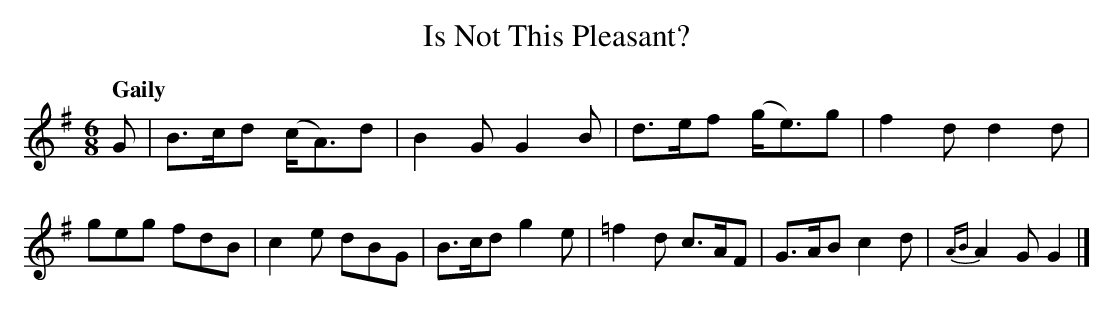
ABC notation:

X:1
T: Is Not This Pleasant?
Q: "Gaily"
M: 6/8
L: 1/8
K: G
G | B>cd (c<A)d | B2G G2B | d>ef (g<e)g | f2d d2d | geg fdB \
| c2e dBG | B>cd g2e | =f2d c>AF | G>AB c2d | {AB}A2G G2 |]
